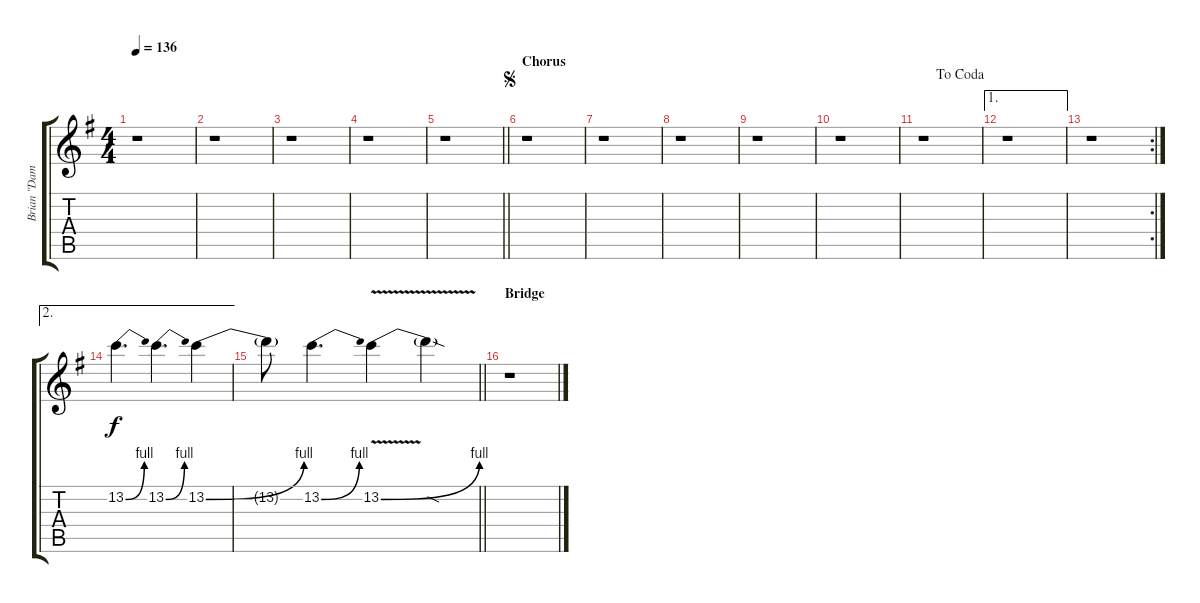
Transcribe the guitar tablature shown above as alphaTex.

\track ("Brian \"Damage\" Forsythe LEAD" "Brian \"Dam") {instrument distortionguitar}
\staff {score tabs}
\tuning (E4 B3 G3 D3 A2 E2) {hide}
\ts (4 4)
\tempo 136
\clef g2
\ks g
r.1{dy f} |
r.1 |
r.1 |
r.1 |
\barLineRight lightlight
r.1 |
\section ("" "Chorus")
\jump segno
r.1 |
r.1 |
r.1 |
r.1 |
r.1 |
\jump dacoda
r.1 |
\ae 1
r.1 |
\rc 2
r.1 |
\ae 2
13.2{be (bend 0 0 60 4)}.4{d} 13.2{be (bend 0 0 60 4)}.4{d} 13.2{be (bend 0 0 60 4)}.4 |
\barLineRight lightlight
13.2{t}.8 13.2{be (bend 0 0 60 4)}.4{d} 13.2{be (bend 0 0 60 4) v}.4 13.2{sod t}.4 |
\section ("" "Bridge")
r.1
